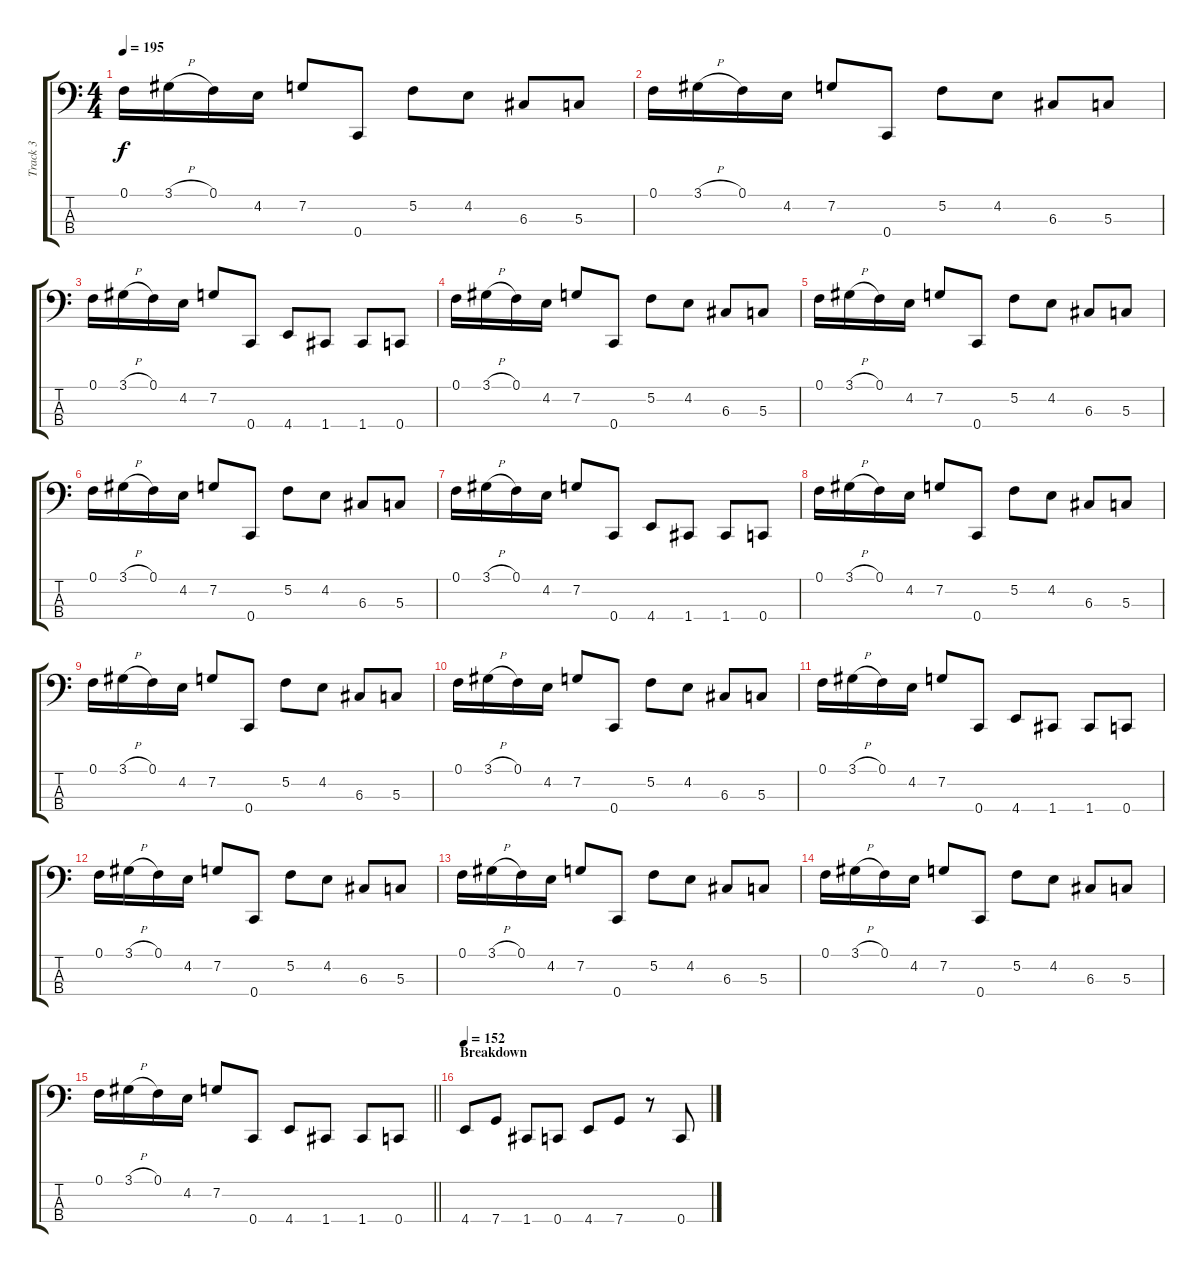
\track ("Track 3" "Track 3") {instrument electricbasspick}
\staff {score tabs}
\tuning (F2 C2 G1 C1) {hide}
\ts (4 4)
\tempo 195
\clef f4
\ks c
0.1.16{dy f} 3.1{h}.16 0.1.16 4.2.16 7.2.8 0.4.8 5.2.8 4.2.8 6.3.8 5.3.8 |
0.1.16 3.1{h}.16 0.1.16 4.2.16 7.2.8 0.4.8 5.2.8 4.2.8 6.3.8 5.3.8 |
0.1.16 3.1{h}.16 0.1.16 4.2.16 7.2.8 0.4.8 4.4.8 1.4.8 1.4.8 0.4.8 |
0.1.16 3.1{h}.16 0.1.16 4.2.16 7.2.8 0.4.8 5.2.8 4.2.8 6.3.8 5.3.8 |
0.1.16 3.1{h}.16 0.1.16 4.2.16 7.2.8 0.4.8 5.2.8 4.2.8 6.3.8 5.3.8 |
0.1.16 3.1{h}.16 0.1.16 4.2.16 7.2.8 0.4.8 5.2.8 4.2.8 6.3.8 5.3.8 |
0.1.16 3.1{h}.16 0.1.16 4.2.16 7.2.8 0.4.8 4.4.8 1.4.8 1.4.8 0.4.8 |
0.1.16 3.1{h}.16 0.1.16 4.2.16 7.2.8 0.4.8 5.2.8 4.2.8 6.3.8 5.3.8 |
0.1.16 3.1{h}.16 0.1.16 4.2.16 7.2.8 0.4.8 5.2.8 4.2.8 6.3.8 5.3.8 |
0.1.16 3.1{h}.16 0.1.16 4.2.16 7.2.8 0.4.8 5.2.8 4.2.8 6.3.8 5.3.8 |
0.1.16 3.1{h}.16 0.1.16 4.2.16 7.2.8 0.4.8 4.4.8 1.4.8 1.4.8 0.4.8 |
0.1.16 3.1{h}.16 0.1.16 4.2.16 7.2.8 0.4.8 5.2.8 4.2.8 6.3.8 5.3.8 |
0.1.16 3.1{h}.16 0.1.16 4.2.16 7.2.8 0.4.8 5.2.8 4.2.8 6.3.8 5.3.8 |
0.1.16 3.1{h}.16 0.1.16 4.2.16 7.2.8 0.4.8 5.2.8 4.2.8 6.3.8 5.3.8 |
\barLineRight lightlight
0.1.16 3.1{h}.16 0.1.16 4.2.16 7.2.8 0.4.8 4.4.8 1.4.8 1.4.8 0.4.8 |
\section ("" "Breakdown")
\tempo 152
4.4.8 7.4.8 1.4.8 0.4.8 4.4.8 7.4.8 r.8 0.4.8
